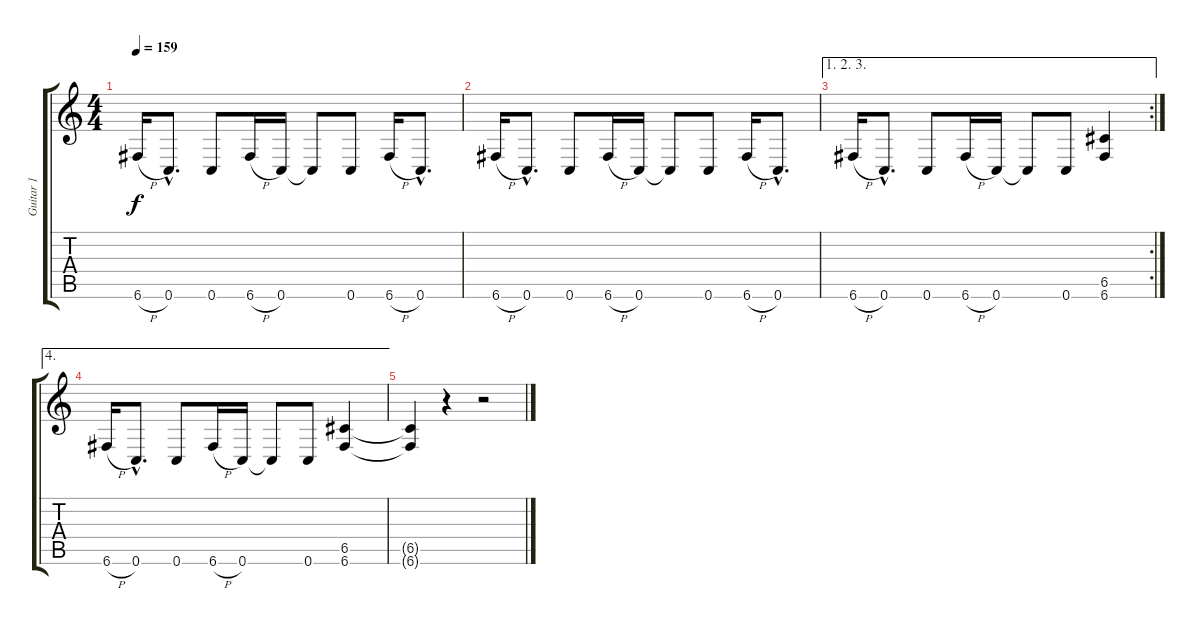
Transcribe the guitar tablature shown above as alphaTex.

\track ("Guitar 1" "Guitar 1") {instrument distortionguitar}
\staff {score tabs}
\tuning (D4 A3 F3 C3 G2 C2) {hide}
\ts (4 4)
\tempo 159
\clef g2
\ks c
6.6{h}.16{dy f} 0.6{hac}.8{d} 0.6.8 6.6{h}.16 0.6.16 0.6{t}.8 0.6.8 6.6{h}.16 0.6{hac}.8{d} |
6.6{h}.16 0.6{hac}.8{d} 0.6.8 6.6{h}.16 0.6.16 0.6{t}.8 0.6.8 6.6{h}.16 0.6{hac}.8{d} |
\ae (1 2 3)
\rc 2
6.6{h}.16 0.6{hac}.8{d} 0.6.8 6.6{h}.16 0.6.16 0.6{t}.8 0.6.8 (6.5 6.6).4 |
\ae 4
6.6{h}.16 0.6{hac}.8{d} 0.6.8 6.6{h}.16 0.6.16 0.6{t}.8 0.6.8 (6.5 6.6).4 |
(6.5{t} 6.6{t}).4 r.4 r.2
